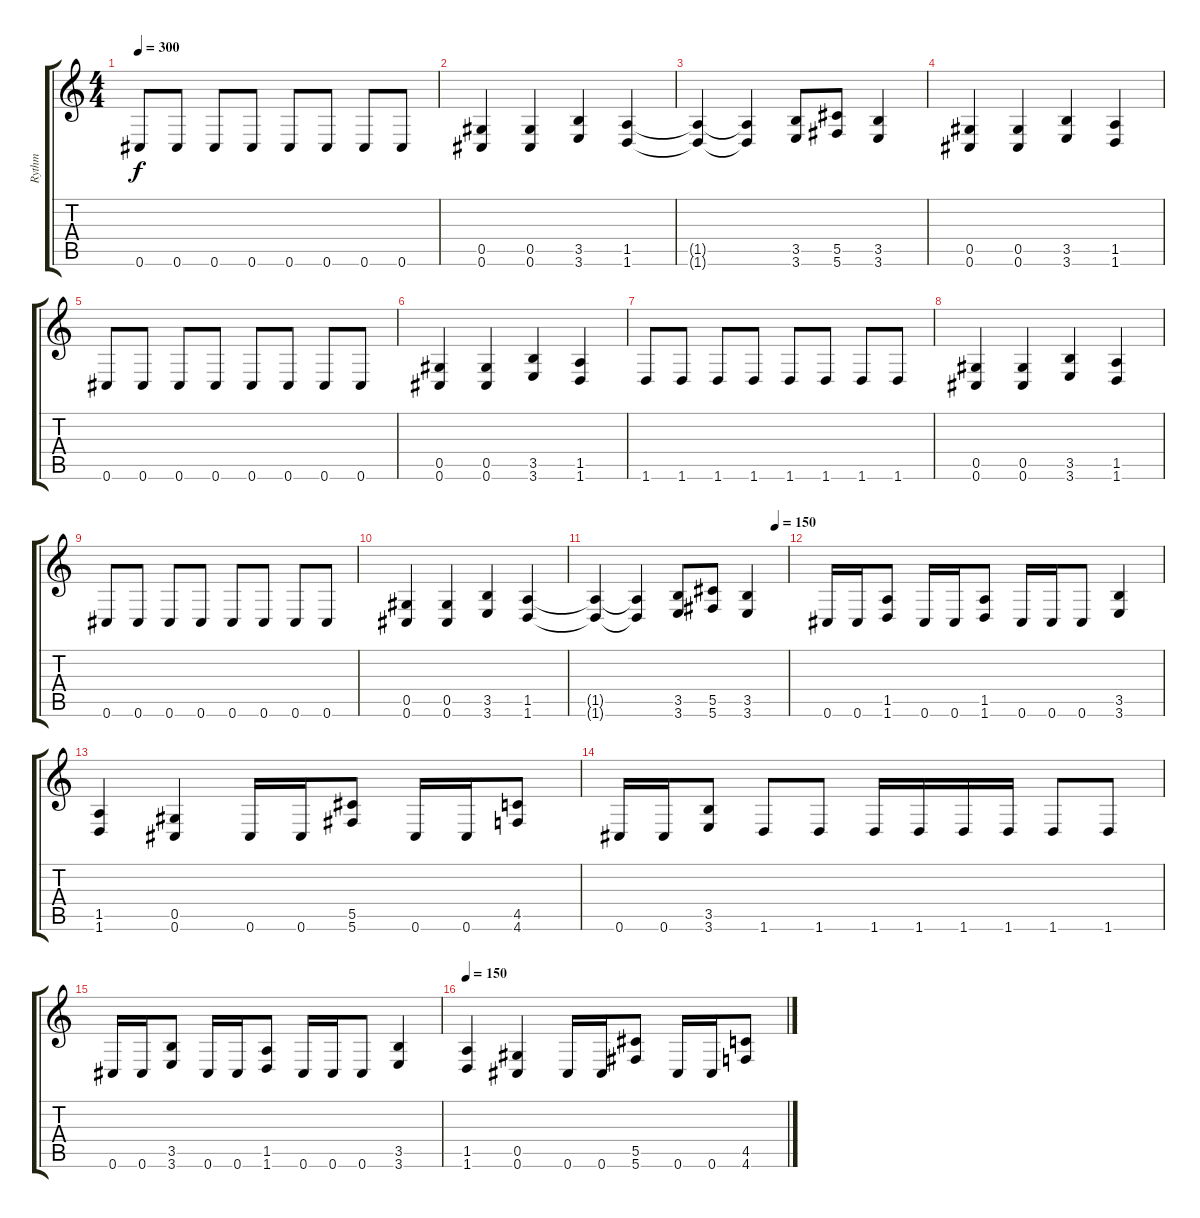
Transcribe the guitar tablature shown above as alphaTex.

\track ("Rythm" "Rythm") {instrument distortionguitar}
\staff {score tabs}
\tuning (Eb4 Bb3 Gb3 Db3 Ab2 Db2) {hide}
\ts (4 4)
\tempo 300
\clef g2
\ks c
0.6.8{dy f} 0.6.8 0.6.8 0.6.8 0.6.8 0.6.8 0.6.8 0.6.8 |
(0.5 0.6).4 (0.5 0.6).4 (3.5 3.6).4 (1.5 1.6).4 |
(1.5{t} 1.6{t}).4 (1.5{t} 1.6{t}).4 (3.5 3.6).8 (5.5 5.6).8 (3.5 3.6).4 |
(0.5 0.6).4 (0.5 0.6).4 (3.5 3.6).4 (1.5 1.6).4 |
0.6.8 0.6.8 0.6.8 0.6.8 0.6.8 0.6.8 0.6.8 0.6.8 |
(0.5 0.6).4 (0.5 0.6).4 (3.5 3.6).4 (1.5 1.6).4 |
1.6.8 1.6.8 1.6.8 1.6.8 1.6.8 1.6.8 1.6.8 1.6.8 |
(0.5 0.6).4 (0.5 0.6).4 (3.5 3.6).4 (1.5 1.6).4 |
0.6.8 0.6.8 0.6.8 0.6.8 0.6.8 0.6.8 0.6.8 0.6.8 |
(0.5 0.6).4 (0.5 0.6).4 (3.5 3.6).4 (1.5 1.6).4 |
\tempo (150 0.9375)
(1.5{t} 1.6{t}).4 (1.5{t} 1.6{t}).4 (3.5 3.6).8 (5.5 5.6).8 (3.5 3.6).4 |
0.6.16 0.6.16 (1.5 1.6).8 0.6.16 0.6.16 (1.5 1.6).8 0.6.16 0.6.16 0.6.8 (3.5 3.6).4 |
(1.5 1.6).4 (0.5 0.6).4 0.6.16 0.6.16 (5.5 5.6).8 0.6.16 0.6.16 (4.5 4.6).8 |
0.6.16 0.6.16 (3.5 3.6).8 1.6.8 1.6.8 1.6.16 1.6.16 1.6.16 1.6.16 1.6.8 1.6.8 |
0.6.16 0.6.16 (3.5 3.6).8 0.6.16 0.6.16 (1.5 1.6).8 0.6.16 0.6.16 0.6.8 (3.5 3.6).4 |
\tempo 150
(1.5 1.6).4 (0.5 0.6).4 0.6.16 0.6.16 (5.5 5.6).8 0.6.16 0.6.16 (4.5 4.6).8
